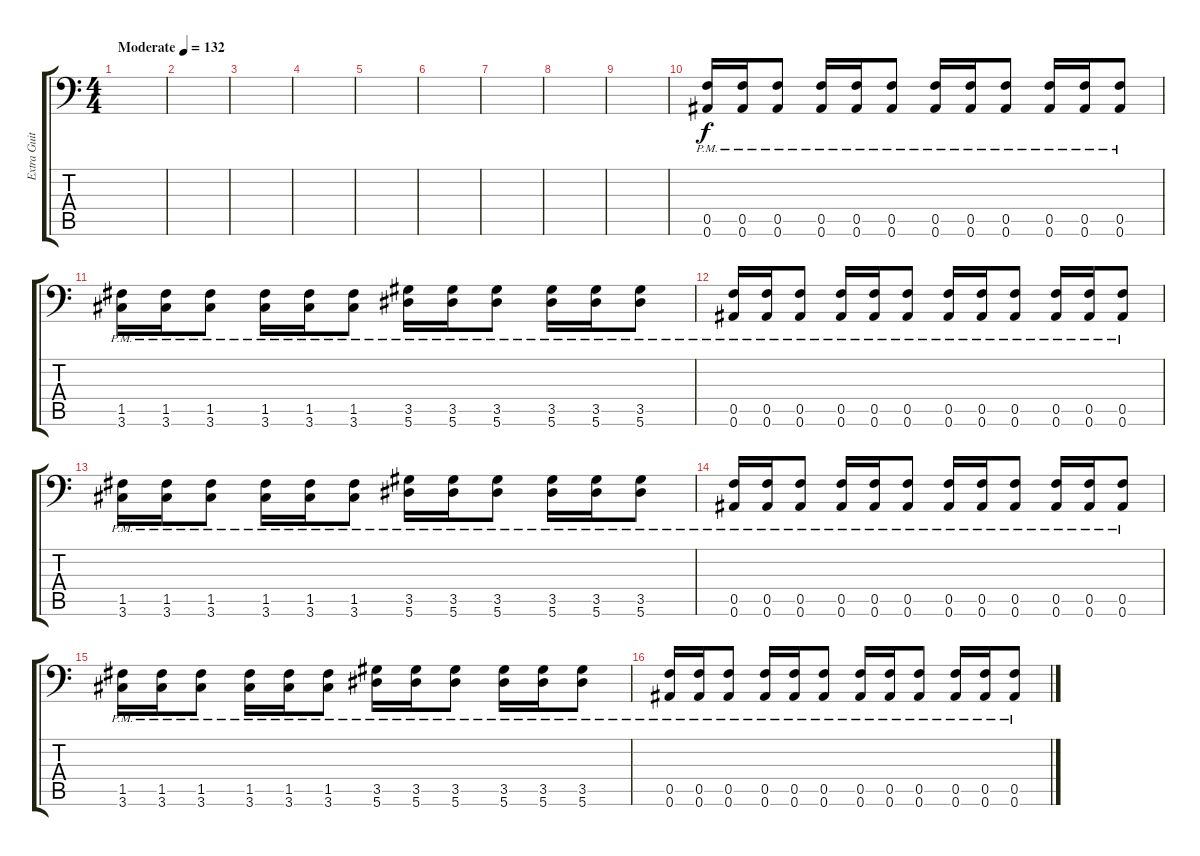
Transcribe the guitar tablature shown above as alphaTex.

\track ("Extra Guitar" "Extra Guit") {instrument distortionguitar}
\staff {score tabs}
\tuning (C4 G3 Eb3 Bb2 F2 Bb1) {hide}
\ts (4 4)
\tempo (132 "Moderate")
\clef f4
\ks c
|
|
|
|
|
|
|
|
|
(0.5{pm} 0.6{pm}).16 (0.5{pm} 0.6{pm}).16 (0.5{pm} 0.6{pm}).8 (0.5{pm} 0.6{pm}).16 (0.5{pm} 0.6{pm}).16 (0.5{pm} 0.6{pm}).8 (0.5{pm} 0.6{pm}).16 (0.5{pm} 0.6{pm}).16 (0.5{pm} 0.6{pm}).8 (0.5{pm} 0.6{pm}).16 (0.5{pm} 0.6{pm}).16 (0.5{pm} 0.6{pm}).8 |
(1.5{pm} 3.6{pm}).16 (1.5{pm} 3.6{pm}).16 (1.5{pm} 3.6{pm}).8 (1.5{pm} 3.6{pm}).16 (1.5{pm} 3.6{pm}).16 (1.5{pm} 3.6{pm}).8 (3.5{pm} 5.6{pm}).16 (3.5{pm} 5.6{pm}).16 (3.5{pm} 5.6{pm}).8 (3.5{pm} 5.6{pm}).16 (3.5{pm} 5.6{pm}).16 (3.5{pm} 5.6{pm}).8 |
(0.5{pm} 0.6{pm}).16 (0.5{pm} 0.6{pm}).16 (0.5{pm} 0.6{pm}).8 (0.5{pm} 0.6{pm}).16 (0.5{pm} 0.6{pm}).16 (0.5{pm} 0.6{pm}).8 (0.5{pm} 0.6{pm}).16 (0.5{pm} 0.6{pm}).16 (0.5{pm} 0.6{pm}).8 (0.5{pm} 0.6{pm}).16 (0.5{pm} 0.6{pm}).16 (0.5{pm} 0.6{pm}).8 |
(1.5{pm} 3.6{pm}).16 (1.5{pm} 3.6{pm}).16 (1.5{pm} 3.6{pm}).8 (1.5{pm} 3.6{pm}).16 (1.5{pm} 3.6{pm}).16 (1.5{pm} 3.6{pm}).8 (3.5{pm} 5.6{pm}).16 (3.5{pm} 5.6{pm}).16 (3.5{pm} 5.6{pm}).8 (3.5{pm} 5.6{pm}).16 (3.5{pm} 5.6{pm}).16 (3.5{pm} 5.6{pm}).8 |
(0.5{pm} 0.6{pm}).16 (0.5{pm} 0.6{pm}).16 (0.5{pm} 0.6{pm}).8 (0.5{pm} 0.6{pm}).16 (0.5{pm} 0.6{pm}).16 (0.5{pm} 0.6{pm}).8 (0.5{pm} 0.6{pm}).16 (0.5{pm} 0.6{pm}).16 (0.5{pm} 0.6{pm}).8 (0.5{pm} 0.6{pm}).16 (0.5{pm} 0.6{pm}).16 (0.5{pm} 0.6{pm}).8 |
(1.5{pm} 3.6{pm}).16 (1.5{pm} 3.6{pm}).16 (1.5{pm} 3.6{pm}).8 (1.5{pm} 3.6{pm}).16 (1.5{pm} 3.6{pm}).16 (1.5{pm} 3.6{pm}).8 (3.5{pm} 5.6{pm}).16 (3.5{pm} 5.6{pm}).16 (3.5{pm} 5.6{pm}).8 (3.5{pm} 5.6{pm}).16 (3.5{pm} 5.6{pm}).16 (3.5{pm} 5.6{pm}).8 |
(0.5{pm} 0.6{pm}).16 (0.5{pm} 0.6{pm}).16 (0.5{pm} 0.6{pm}).8 (0.5{pm} 0.6{pm}).16 (0.5{pm} 0.6{pm}).16 (0.5{pm} 0.6{pm}).8 (0.5{pm} 0.6{pm}).16 (0.5{pm} 0.6{pm}).16 (0.5{pm} 0.6{pm}).8 (0.5{pm} 0.6{pm}).16 (0.5{pm} 0.6{pm}).16 (0.5{pm} 0.6{pm}).8
